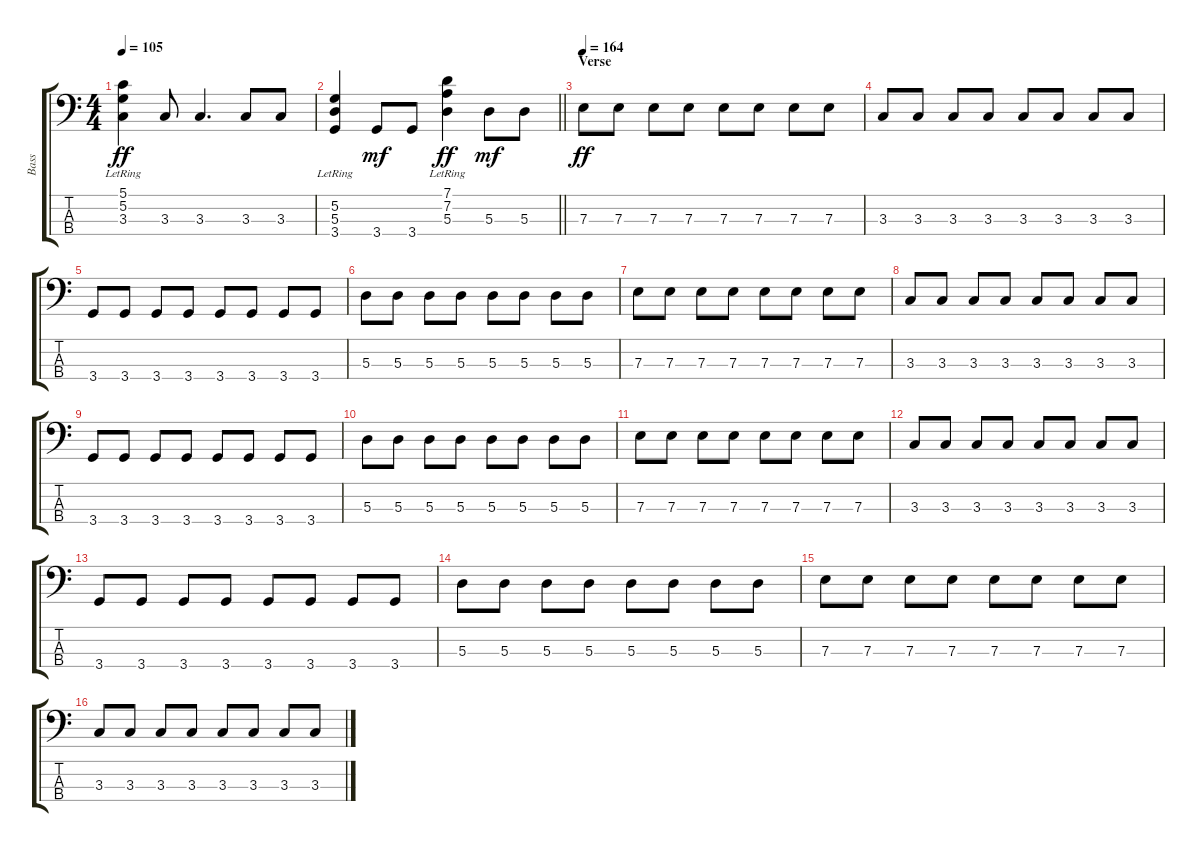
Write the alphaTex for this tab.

\track ("Bass" "Bass") {instrument electricbassfinger}
\staff {score tabs}
\tuning (G2 D2 A1 E1) {hide}
\ts (4 4)
\tempo 105
\clef f4
\ks c
(5.1{lr} 5.2{lr} 3.3{lr}).4{dy ff} 3.3.8 3.3.4{d} 3.3.8 3.3.8 |
\barLineRight lightlight
(5.2{lr} 5.3{lr} 3.4{lr}).4 3.4.8{dy mf} 3.4.8 (7.1{lr} 7.2{lr} 5.3{lr}).4{dy ff} 5.3.8{dy mf} 5.3.8 |
\section ("" "Verse")
\tempo 164
7.3.8{dy ff} 7.3.8 7.3.8 7.3.8 7.3.8 7.3.8 7.3.8 7.3.8 |
3.3.8 3.3.8 3.3.8 3.3.8 3.3.8 3.3.8 3.3.8 3.3.8 |
3.4.8 3.4.8 3.4.8 3.4.8 3.4.8 3.4.8 3.4.8 3.4.8 |
5.3.8 5.3.8 5.3.8 5.3.8 5.3.8 5.3.8 5.3.8 5.3.8 |
7.3.8 7.3.8 7.3.8 7.3.8 7.3.8 7.3.8 7.3.8 7.3.8 |
3.3.8 3.3.8 3.3.8 3.3.8 3.3.8 3.3.8 3.3.8 3.3.8 |
3.4.8 3.4.8 3.4.8 3.4.8 3.4.8 3.4.8 3.4.8 3.4.8 |
5.3.8 5.3.8 5.3.8 5.3.8 5.3.8 5.3.8 5.3.8 5.3.8 |
7.3.8 7.3.8 7.3.8 7.3.8 7.3.8 7.3.8 7.3.8 7.3.8 |
3.3.8 3.3.8 3.3.8 3.3.8 3.3.8 3.3.8 3.3.8 3.3.8 |
3.4.8 3.4.8 3.4.8 3.4.8 3.4.8 3.4.8 3.4.8 3.4.8 |
5.3.8 5.3.8 5.3.8 5.3.8 5.3.8 5.3.8 5.3.8 5.3.8 |
7.3.8 7.3.8 7.3.8 7.3.8 7.3.8 7.3.8 7.3.8 7.3.8 |
3.3.8 3.3.8 3.3.8 3.3.8 3.3.8 3.3.8 3.3.8 3.3.8
